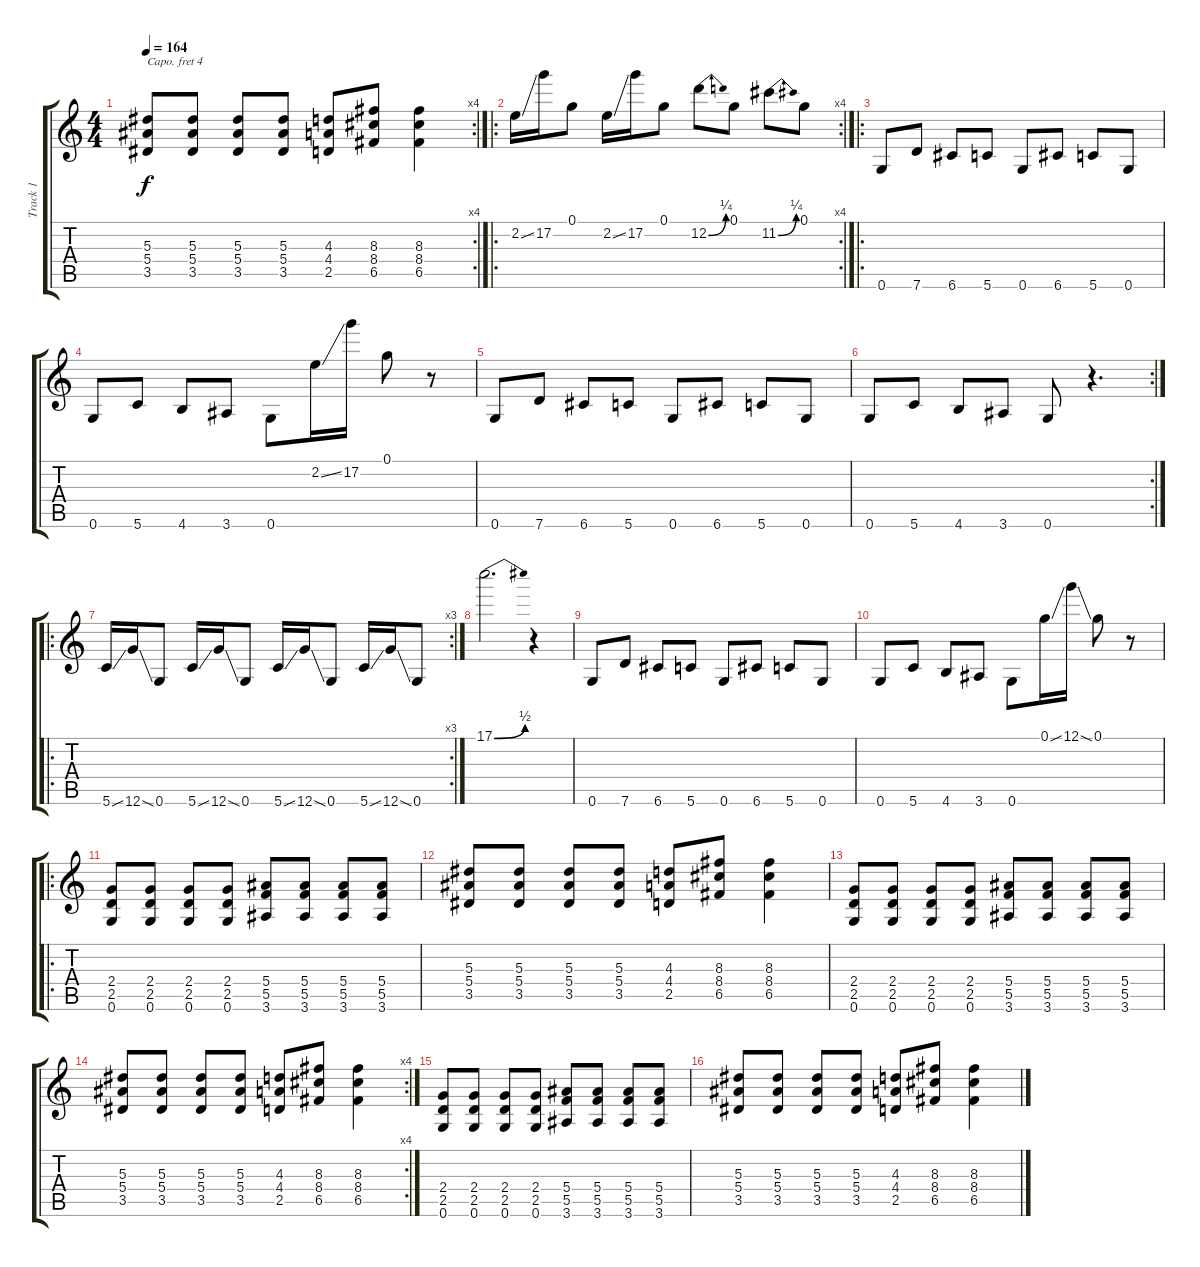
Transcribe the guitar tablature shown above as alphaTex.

\track ("Track 1" "Track 1") {instrument overdrivenguitar}
\staff {score tabs}
\capo 4
\tuning (Eb4 Bb3 Gb3 Db3 Ab2 Eb2) {hide}
\rc 4
\ts (4 4)
\tempo 164
\clef g2
\ks c
(5.3 5.4 3.5).8{dy f} (5.3 5.4 3.5).8 (5.3 5.4 3.5).8 (5.3 5.4 3.5).8 (4.3 4.4 2.5).8 (8.3 8.4 6.5).8 (8.3 8.4 6.5).4 |
\ro
\rc 4
2.2{ss}.16 17.2.16 0.1.8 2.2{ss}.16 17.2.16 0.1.8 12.2{be (bend 0 0 60 1)}.8 0.1.8 11.2{be (bend 0 0 60 1)}.8 0.1.8 |
\ro
0.6.8 7.6.8 6.6.8 5.6.8 0.6.8 6.6.8 5.6.8 0.6.8 |
0.6.8 5.6.8 4.6.8 3.6.8 0.6.8 2.2{ss}.16 17.2.16 0.1.8 r.8 |
0.6.8 7.6.8 6.6.8 5.6.8 0.6.8 6.6.8 5.6.8 0.6.8 |
\rc 2
0.6.8 5.6.8 4.6.8 3.6.8 0.6.8 r.4{d} |
\ro
\rc 3
5.6{ss}.16 12.6{ss}.16 0.6.8 5.6{ss}.16 12.6{ss}.16 0.6.8 5.6{ss}.16 12.6{ss}.16 0.6.8 5.6{ss}.16 12.6{ss}.16 0.6.8 |
17.1{be (bend 0 0 60 2)}.2{d} r.4 |
0.6.8 7.6.8 6.6.8 5.6.8 0.6.8 6.6.8 5.6.8 0.6.8 |
0.6.8 5.6.8 4.6.8 3.6.8 0.6.8 0.1{ss}.16 12.1{ss}.16 0.1.8 r.8 |
\ro
(2.4 2.5 0.6).8 (2.4 2.5 0.6).8 (2.4 2.5 0.6).8 (2.4 2.5 0.6).8 (5.4 5.5 3.6).8 (5.4 5.5 3.6).8 (5.4 5.5 3.6).8 (5.4 5.5 3.6).8 |
(5.3 5.4 3.5).8 (5.3 5.4 3.5).8 (5.3 5.4 3.5).8 (5.3 5.4 3.5).8 (4.3 4.4 2.5).8 (8.3 8.4 6.5).8 (8.3 8.4 6.5).4 |
(2.4 2.5 0.6).8 (2.4 2.5 0.6).8 (2.4 2.5 0.6).8 (2.4 2.5 0.6).8 (5.4 5.5 3.6).8 (5.4 5.5 3.6).8 (5.4 5.5 3.6).8 (5.4 5.5 3.6).8 |
\rc 4
(5.3 5.4 3.5).8 (5.3 5.4 3.5).8 (5.3 5.4 3.5).8 (5.3 5.4 3.5).8 (4.3 4.4 2.5).8 (8.3 8.4 6.5).8 (8.3 8.4 6.5).4 |
(2.4 2.5 0.6).8 (2.4 2.5 0.6).8 (2.4 2.5 0.6).8 (2.4 2.5 0.6).8 (5.4 5.5 3.6).8 (5.4 5.5 3.6).8 (5.4 5.5 3.6).8 (5.4 5.5 3.6).8 |
(5.3 5.4 3.5).8 (5.3 5.4 3.5).8 (5.3 5.4 3.5).8 (5.3 5.4 3.5).8 (4.3 4.4 2.5).8 (8.3 8.4 6.5).8 (8.3 8.4 6.5).4
